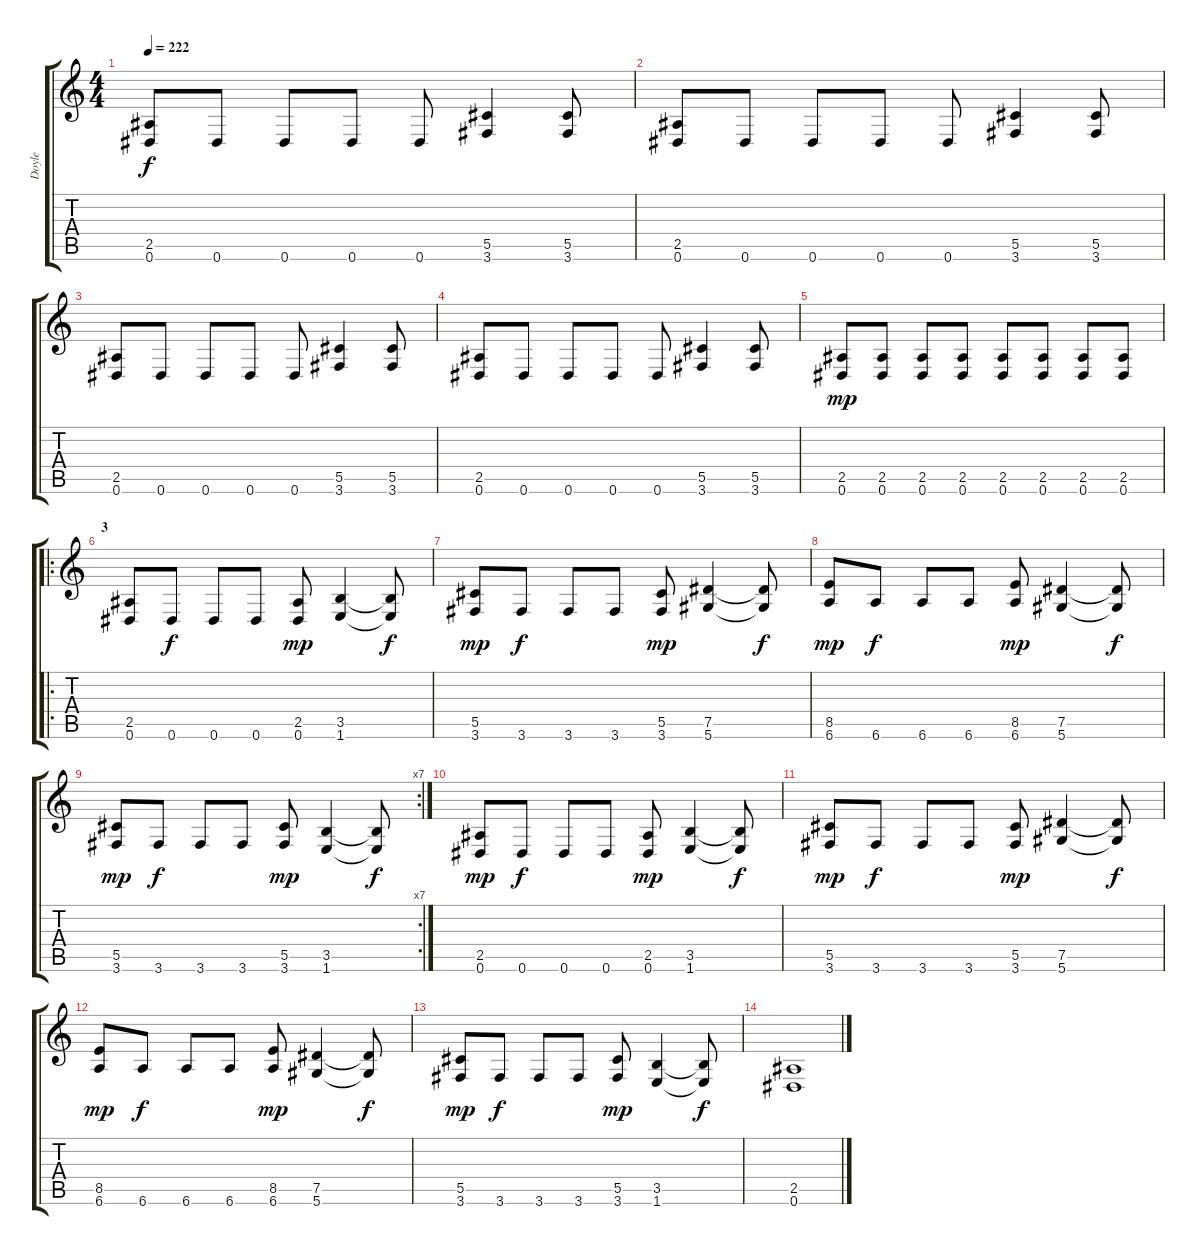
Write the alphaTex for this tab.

\track ("Doyle" "Doyle") {instrument distortionguitar}
\staff {score tabs}
\tuning (Eb4 Bb3 Gb3 Db3 Ab2 Eb2) {hide}
\ts (4 4)
\tempo 222
\clef g2
\ks c
(2.5 0.6).8{dy f} 0.6.8 0.6.8 0.6.8 0.6.8 (5.5 3.6).4 (5.5 3.6).8 |
(2.5 0.6).8 0.6.8 0.6.8 0.6.8 0.6.8 (5.5 3.6).4 (5.5 3.6).8 |
(2.5 0.6).8 0.6.8 0.6.8 0.6.8 0.6.8 (5.5 3.6).4 (5.5 3.6).8 |
(2.5 0.6).8 0.6.8 0.6.8 0.6.8 0.6.8 (5.5 3.6).4 (5.5 3.6).8 |
(2.5 0.6).8{dy mp} (2.5 0.6).8 (2.5 0.6).8 (2.5 0.6).8 (2.5 0.6).8 (2.5 0.6).8 (2.5 0.6).8 (2.5 0.6).8 |
\ro
\section ("" "3")
(2.5 0.6).8 0.6.8{dy f} 0.6.8 0.6.8 (2.5 0.6).8{dy mp} (3.5 1.6).4 (3.5{t} 1.6{t}).8{dy f} |
(5.5 3.6).8{dy mp} 3.6.8{dy f} 3.6.8 3.6.8 (5.5 3.6).8{dy mp} (7.5 5.6).4 (7.5{t} 5.6{t}).8{dy f} |
(8.5 6.6).8{dy mp} 6.6.8{dy f} 6.6.8 6.6.8 (8.5 6.6).8{dy mp} (7.5 5.6).4 (7.5{t} 5.6{t}).8{dy f} |
\rc 7
(5.5 3.6).8{dy mp} 3.6.8{dy f} 3.6.8 3.6.8 (5.5 3.6).8{dy mp} (3.5 1.6).4 (3.5{t} 1.6{t}).8{dy f} |
(2.5 0.6).8{dy mp} 0.6.8{dy f} 0.6.8 0.6.8 (2.5 0.6).8{dy mp} (3.5 1.6).4 (3.5{t} 1.6{t}).8{dy f} |
(5.5 3.6).8{dy mp} 3.6.8{dy f} 3.6.8 3.6.8 (5.5 3.6).8{dy mp} (7.5 5.6).4 (7.5{t} 5.6{t}).8{dy f} |
(8.5 6.6).8{dy mp} 6.6.8{dy f} 6.6.8 6.6.8 (8.5 6.6).8{dy mp} (7.5 5.6).4 (7.5{t} 5.6{t}).8{dy f} |
(5.5 3.6).8{dy mp} 3.6.8{dy f} 3.6.8 3.6.8 (5.5 3.6).8{dy mp} (3.5 1.6).4 (3.5{t} 1.6{t}).8{dy f} |
(2.5 0.6).1
